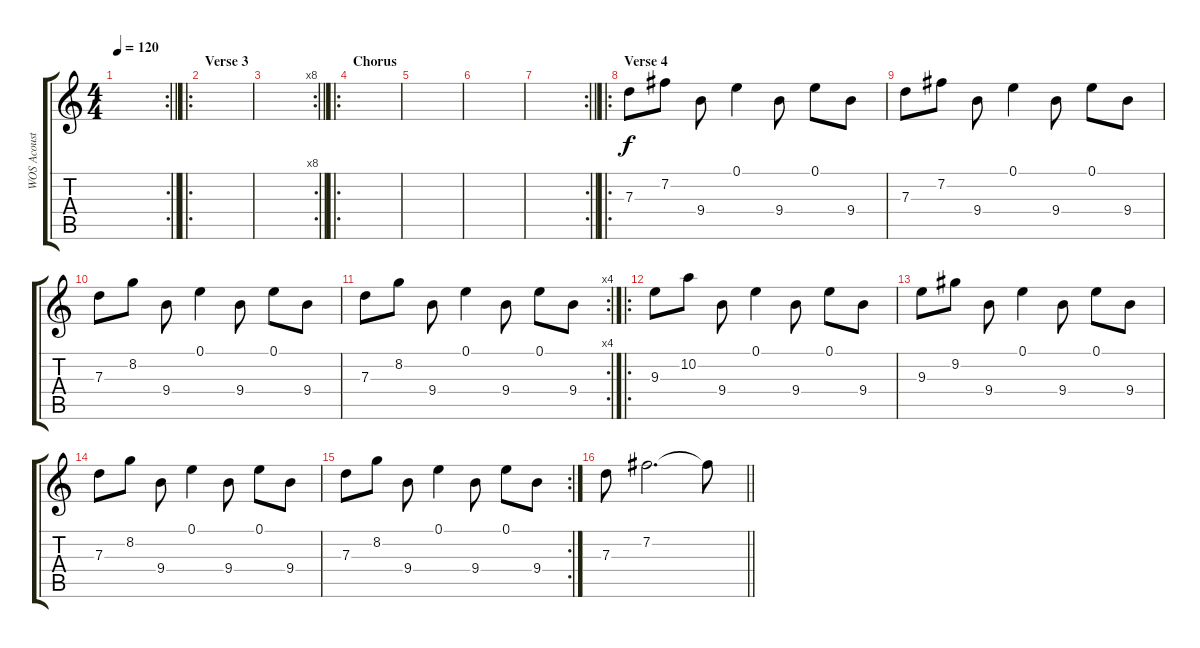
\track ("WOS Acoustic" "WOS Acoust") {instrument acousticguitarsteel}
\staff {score tabs}
\tuning (E4 B3 G3 D3 A2 E2) {hide}
\rc 2
\ts (4 4)
\tempo 120
\clef g2
\barLineRight lightlight
\ks c
|
\ro
\section ("" "Verse 3")
|
\rc 8
\barLineRight lightlight
|
\ro
\section ("" "Chorus")
|
|
|
\rc 2
\barLineRight lightlight
|
\ro
\section ("" "Verse 4")
7.3.8 7.2.8 9.4.8 0.1.4 9.4.8 0.1.8 9.4.8 |
7.3.8 7.2.8 9.4.8 0.1.4 9.4.8 0.1.8 9.4.8 |
7.3.8 8.2.8 9.4.8 0.1.4 9.4.8 0.1.8 9.4.8 |
\rc 4
7.3.8 8.2.8 9.4.8 0.1.4 9.4.8 0.1.8 9.4.8 |
\ro
9.3.8 10.2.8 9.4.8 0.1.4 9.4.8 0.1.8 9.4.8 |
9.3.8 9.2.8 9.4.8 0.1.4 9.4.8 0.1.8 9.4.8 |
7.3.8 8.2.8 9.4.8 0.1.4 9.4.8 0.1.8 9.4.8 |
\rc 2
7.3.8 8.2.8 9.4.8 0.1.4 9.4.8 0.1.8 9.4.8 |
\barLineRight lightlight
7.3.8 7.2.2{d} 7.2{t}.8
